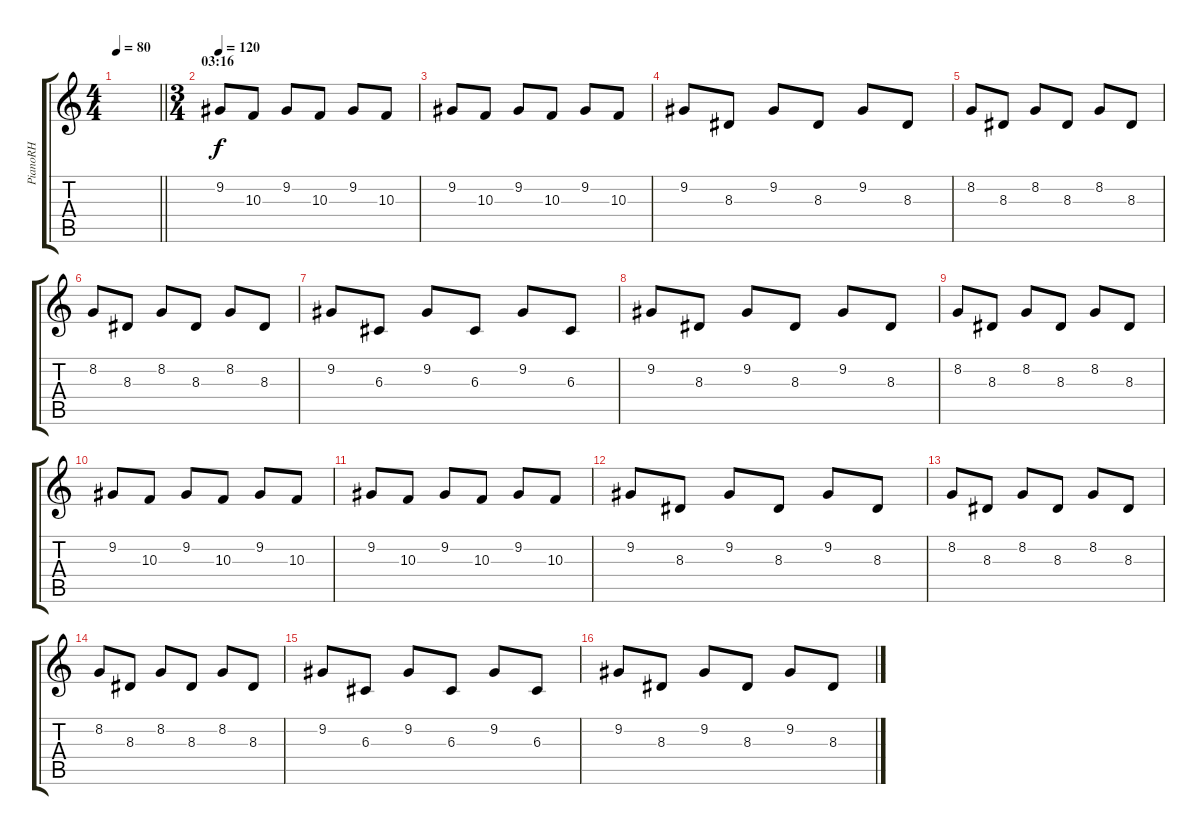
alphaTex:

\track ("PianoRH" "PianoRH") {instrument electricgrandpiano}
\staff {score tabs}
\tuning (E4 B3 G3 D3 A2 E2) {hide}
\ts (4 4)
\tempo 80
\clef g2
\barLineRight lightlight
\ks c
|
\ts (3 4)
\section ("" "03:16")
\tempo 120
9.2.8 10.3.8 9.2.8 10.3.8 9.2.8 10.3.8 |
9.2.8 10.3.8 9.2.8 10.3.8 9.2.8 10.3.8 |
9.2.8 8.3.8 9.2.8 8.3.8 9.2.8 8.3.8 |
8.2.8 8.3.8 8.2.8 8.3.8 8.2.8 8.3.8 |
8.2.8 8.3.8 8.2.8 8.3.8 8.2.8 8.3.8 |
9.2.8 6.3.8 9.2.8 6.3.8 9.2.8 6.3.8 |
9.2.8 8.3.8 9.2.8 8.3.8 9.2.8 8.3.8 |
8.2.8 8.3.8 8.2.8 8.3.8 8.2.8 8.3.8 |
9.2.8 10.3.8 9.2.8 10.3.8 9.2.8 10.3.8 |
9.2.8 10.3.8 9.2.8 10.3.8 9.2.8 10.3.8 |
9.2.8 8.3.8 9.2.8 8.3.8 9.2.8 8.3.8 |
8.2.8 8.3.8 8.2.8 8.3.8 8.2.8 8.3.8 |
8.2.8 8.3.8 8.2.8 8.3.8 8.2.8 8.3.8 |
9.2.8 6.3.8 9.2.8 6.3.8 9.2.8 6.3.8 |
9.2.8 8.3.8 9.2.8 8.3.8 9.2.8 8.3.8
